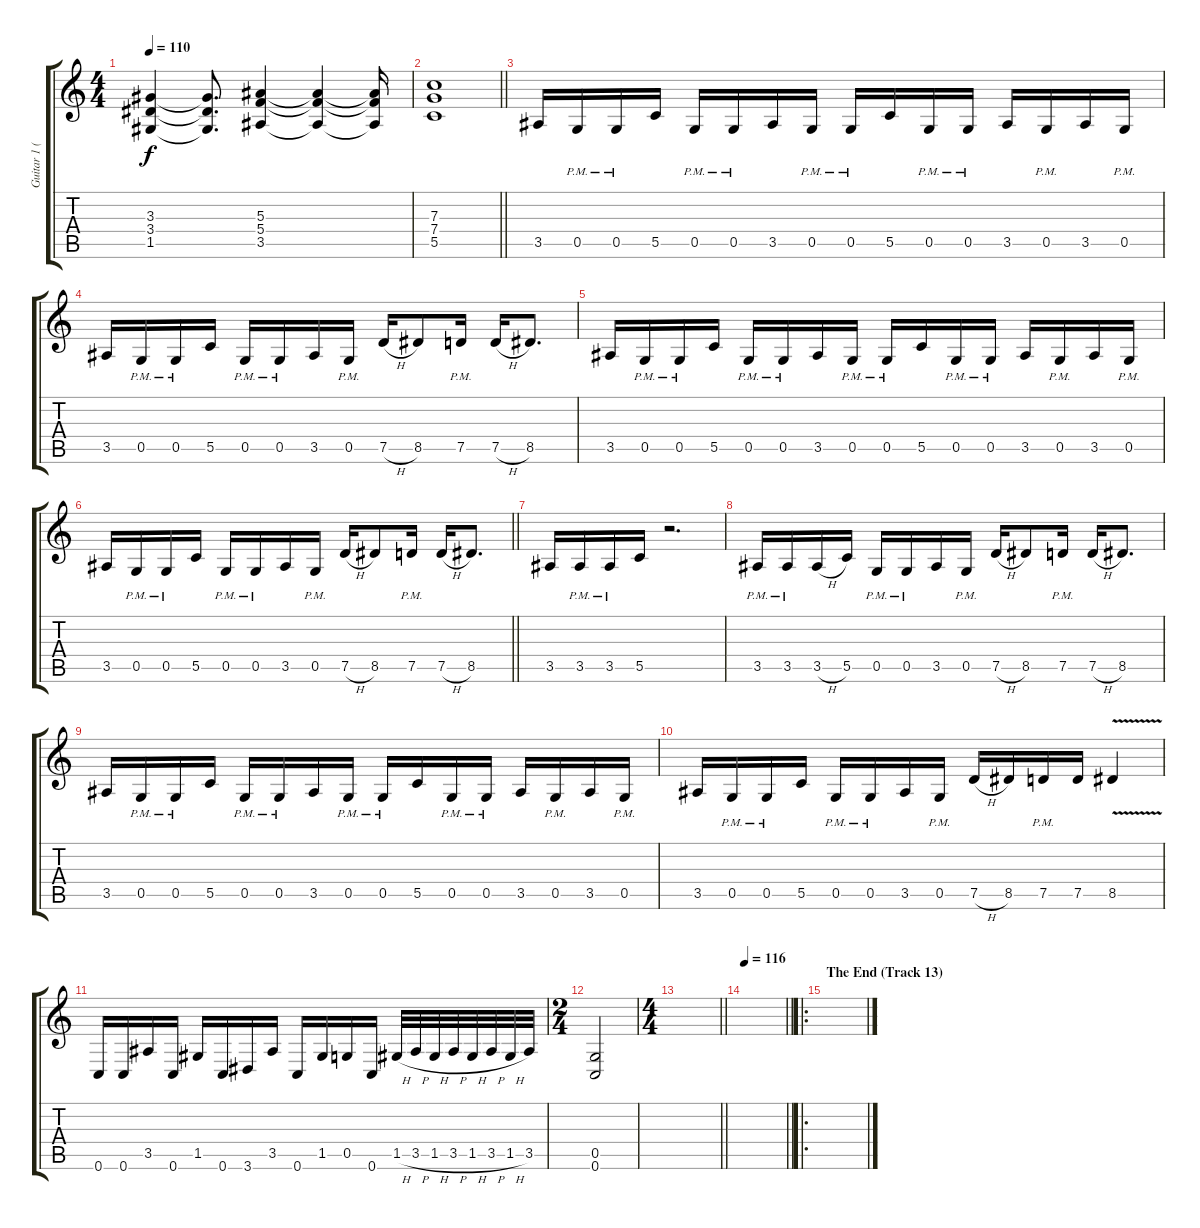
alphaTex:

\track ("Guitar 1 (Distorted- Tuck)" "Guitar 1 (") {instrument distortionguitar}
\staff {score tabs}
\tuning (D4 A3 F3 C3 G2 C2) {hide}
\ts (4 4)
\tempo 110
\clef g2
\ks c
(3.3{t} 3.4{t} 1.5{t}).4{dy f} (3.3{t} 3.4{t} 1.5{t}).8{d} (5.3 5.4 3.5).4 (5.3{t} 5.4{t} 3.5{t}).4 (5.3{t} 5.4{t} 3.5{t}).16 |
\barLineRight lightlight
(7.3 7.4 5.5).1 |
3.5.16 0.5{pm}.16 0.5{pm}.16 5.5.16 0.5{pm}.16 0.5{pm}.16 3.5.16 0.5{pm}.16 0.5{pm}.16 5.5.16 0.5{pm}.16 0.5{pm}.16 3.5.16 0.5{pm}.16 3.5.16 0.5{pm}.16 |
3.5.16 0.5{pm}.16 0.5{pm}.16 5.5.16 0.5{pm}.16 0.5{pm}.16 3.5.16 0.5{pm}.16 7.5{h}.16 8.5.8 7.5{pm}.16 7.5{h}.16 8.5.8{d} |
3.5.16 0.5{pm}.16 0.5{pm}.16 5.5.16 0.5{pm}.16 0.5{pm}.16 3.5.16 0.5{pm}.16 0.5{pm}.16 5.5.16 0.5{pm}.16 0.5{pm}.16 3.5.16 0.5{pm}.16 3.5.16 0.5{pm}.16 |
\barLineRight lightlight
3.5.16 0.5{pm}.16 0.5{pm}.16 5.5.16 0.5{pm}.16 0.5{pm}.16 3.5.16 0.5{pm}.16 7.5{h}.16 8.5.8 7.5{pm}.16 7.5{h}.16 8.5.8{d} |
3.5.16 3.5{pm}.16 3.5{pm}.16 5.5.16 r.2{d} |
3.5{pm}.16 3.5{pm}.16 3.5{h}.16 5.5.16 0.5{pm}.16 0.5{pm}.16 3.5.16 0.5{pm}.16 7.5{h}.16 8.5.8 7.5{pm}.16 7.5{h}.16 8.5.8{d} |
3.5.16 0.5{pm}.16 0.5{pm}.16 5.5.16 0.5{pm}.16 0.5{pm}.16 3.5.16 0.5{pm}.16 0.5{pm}.16 5.5.16 0.5{pm}.16 0.5{pm}.16 3.5.16 0.5{pm}.16 3.5.16 0.5{pm}.16 |
3.5.16 0.5{pm}.16 0.5{pm}.16 5.5.16 0.5{pm}.16 0.5{pm}.16 3.5.16 0.5{pm}.16 7.5{h}.16 8.5.16 7.5{pm}.16 7.5.16 8.5{v}.4{instrument guitarharmonics} |
0.6.16{instrument distortionguitar} 0.6.16 3.5.16 0.6.16 1.5.16 0.6.16 3.6.16 3.5.16 0.6.16 1.5.16 0.5.16 0.6.16 1.5{h}.32 3.5{h}.32 1.5{h}.32 3.5{h}.32 1.5{h}.32 3.5{h}.32 1.5{h}.32 3.5.32 |
\ts (2 4)
(0.5 0.6).2 |
\ts (4 4)
\barLineRight lightlight
|
\tempo 116
\barLineRight lightlight
|
\ro
\section ("" "The End (Track 13)")
